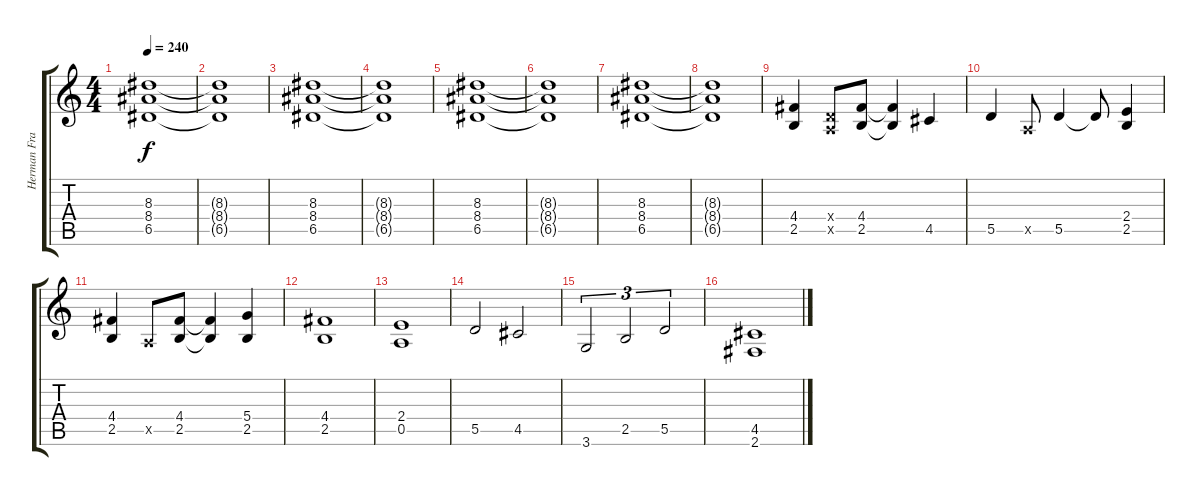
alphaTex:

\track ("Herman Frank" "Herman Fra") {instrument distortionguitar}
\staff {score tabs}
\tuning (E4 B3 G3 D3 A2 E2) {hide}
\ts (4 4)
\tempo 240
\clef g2
\ks c
(8.3 8.4 6.5).1{dy f} |
(8.3{t} 8.4{t} 6.5{t}).1 |
(8.3 8.4 6.5).1 |
(8.3{t} 8.4{t} 6.5{t}).1 |
(8.3 8.4 6.5).1 |
(8.3{t} 8.4{t} 6.5{t}).1 |
(8.3 8.4 6.5).1 |
(8.3{t} 8.4{t} 6.5{t}).1 |
(4.4 2.5).4 (0.4{x} 0.5{x}).8 (4.4 2.5).8 (4.4{t} 2.5{t}).4 4.5.4 |
5.5.4 0.5{x}.8 5.5.4 5.5{t}.8 (2.4 2.5).4 |
(4.4 2.5).4 0.5{x}.8 (4.4 2.5).8 (4.4{t} 2.5{t}).4 (5.4 2.5).4 |
(4.4 2.5).1 |
(2.4 0.5).1 |
5.5.2 4.5.2 |
3.6.2{tu (3 2)} 2.5.2{tu (3 2)} 5.5.2{tu (3 2)} |
(4.5 2.6).1
